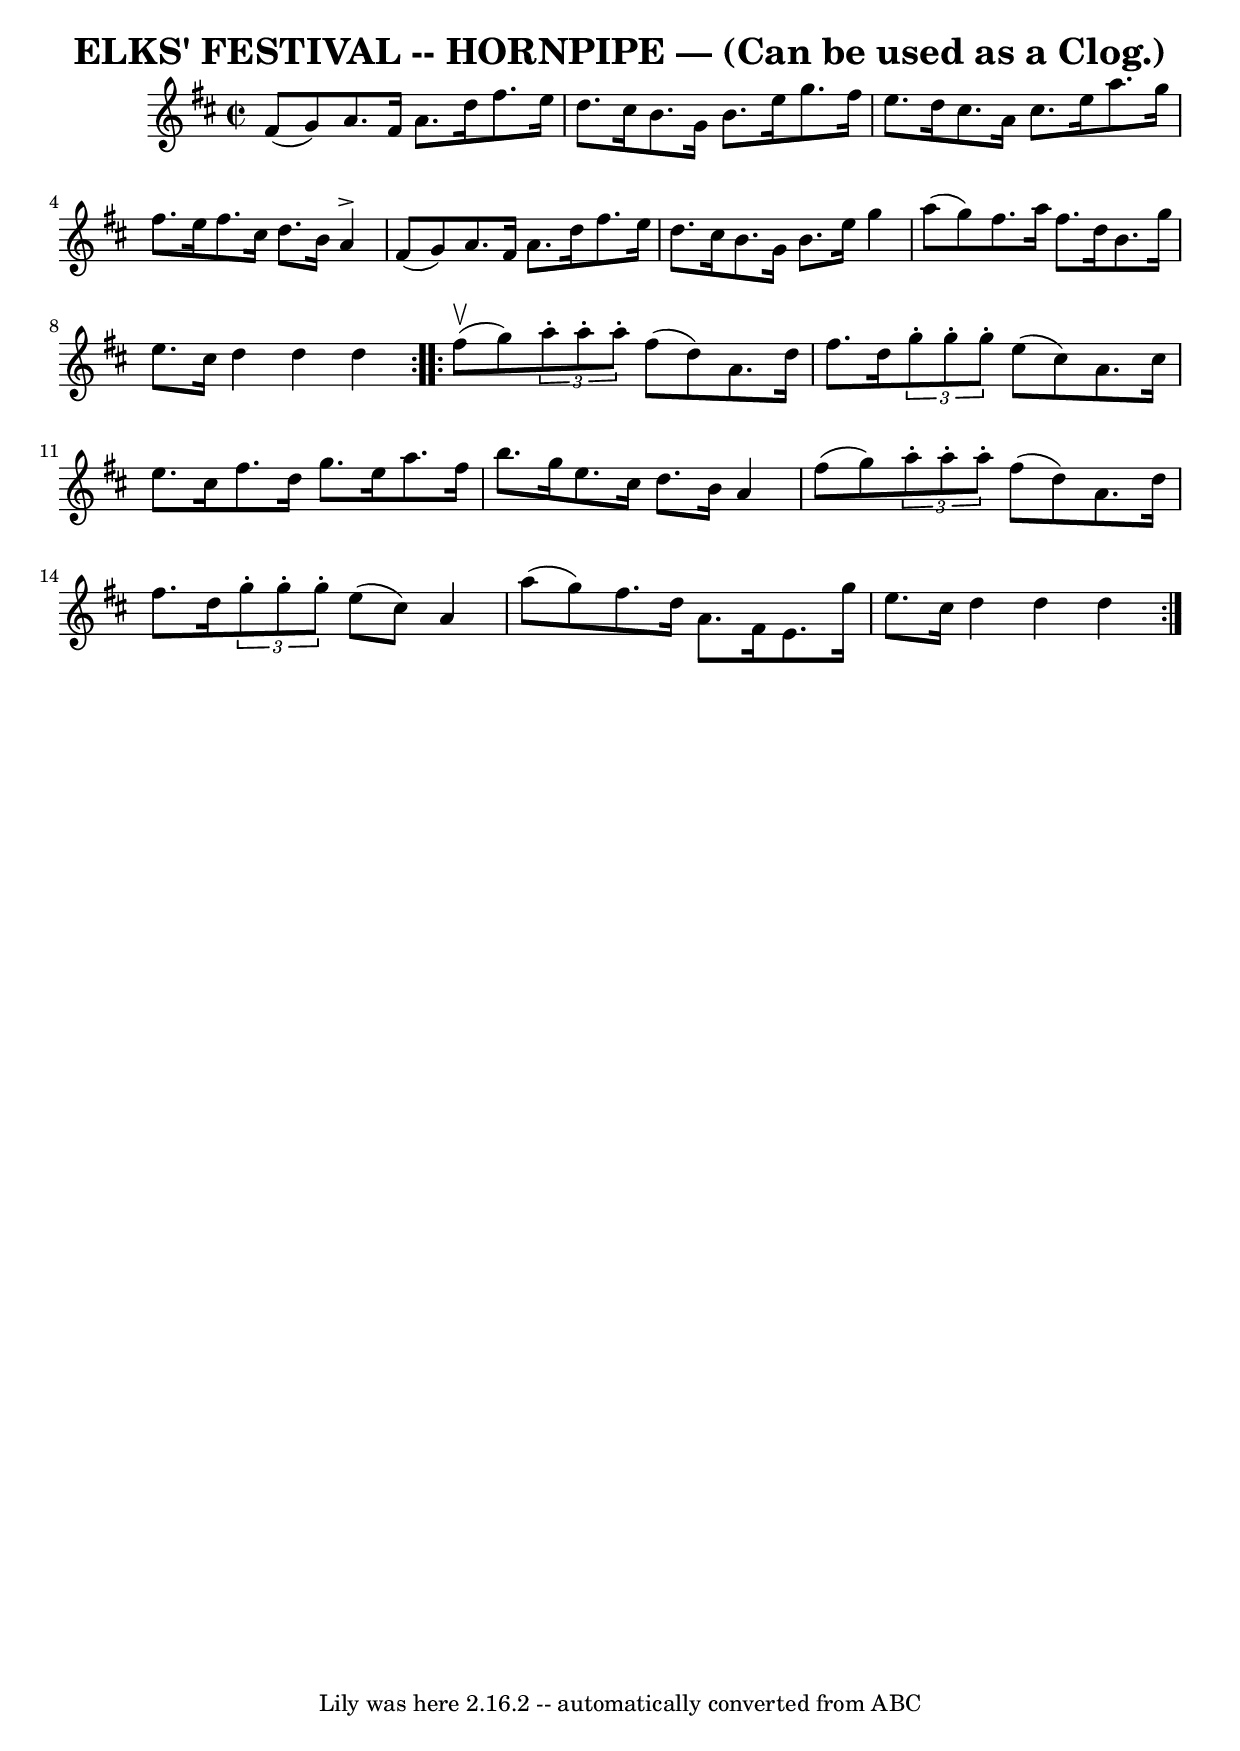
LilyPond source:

\version "2.16.2"
\include "Mammoth.ily"
\header {
  %% book = "Ryan's Mammoth Collection of Fiddle Tunes"
  crossRefNumber = "1"
  footnotes = ""
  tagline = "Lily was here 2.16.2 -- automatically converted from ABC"
  title = "ELKS' FESTIVAL -- HORNPIPE — (Can be used as a Clog.)"

}
voicedefault =  {



  \repeat volta 2 {

    \override Staff.TimeSignature #'style = #'C
    \time 2/2 
    \key d \major
    fis'8 (g'8)       |
    a'8. fis'16    
    a'8. d''16 fis''8. e''16 d''8. cis''16    |
    b'8.    
    g'16 b'8. e''16 g''8. fis''16 e''8. d''16    |
    
    cis''8. a'16 cis''8. e''16 a''8. g''16 fis''8. e''16    
    |
    fis''8. cis''16 d''8. b'16 a'4^\accent fis'8 (g'8  
    -)   |
    |
    a'8. fis'16 a'8. d''16 fis''8.    
    e''16 d''8. cis''16    |
    b'8. g'16 b'8. e''16 g''4   
    a''8 (g''8)   |
    fis''8. a''16 fis''8. d''16 b'8.    
    g''16 e''8. cis''16    |
    d''4 d''4 d''4    
  }     

  \repeat volta 2 {
    fis''8 (^\upbow g''8)       |
    \times 2/3 {  
      a''8 -. a''8 -. a''8 -. 
    } fis''8 (d''8) a'8. d''16 fis''8. 
    d''16    |
    \times 2/3 { g''8 -. g''8 -. g''8 -. 
	       } e''8 (
    cis''8) a'8. cis''16 e''8. cis''16    |
    fis''8. d''16 
    g''8. e''16 a''8. fis''16 b''8. g''16    |
    e''8.    
    cis''16 d''8. b'16 a'4 fis''8 (g''8)   |
    
    \times 2/3 { a''8 -. a''8 -. a''8 -. 
	       } fis''8 (d''8) a'8.    
    d''16 fis''8. d''16    \times 2/3 { g''8 -. g''8 -. g''8 -. 
				      }   
    e''8 (cis''8) a'4 a''8 (g''8)   |
    fis''8. d''16    
    a'8. fis'16 e'8. g''16 e''8. cis''16    |
    d''4 d''4  
    d''4    
  }   

}

\score{
  <<

    \context Staff="default"
    {
      \voicedefault 
      
    }

  >>
  \layout {
    
  }
  \midi {
  }

}
